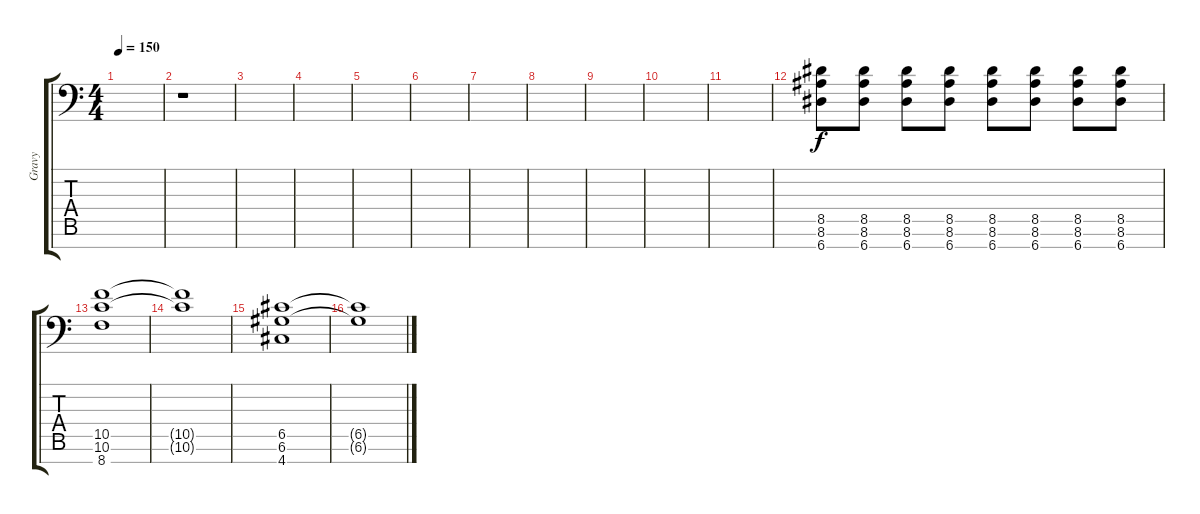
\track ("Gravy" "Gravy") {instrument overdrivenguitar}
\staff {score tabs}
\tuning (D4 A3 F3 C3 G2 D2 A1) {hide}
\ts (4 4)
\tempo 150
\clef f4
\ks c
|
r.1 |
|
|
|
|
|
|
|
|
|
(8.5 8.6 6.7).8 (8.5 8.6 6.7).8 (8.5 8.6 6.7).8 (8.5 8.6 6.7).8 (8.5 8.6 6.7).8 (8.5 8.6 6.7).8 (8.5 8.6 6.7).8 (8.5 8.6 6.7).8 |
(10.5 10.6 8.7).1 |
(10.5{t} 10.6{t}).1 |
(6.5 6.6 4.7).1 |
(6.5{t} 6.6{t}).1
